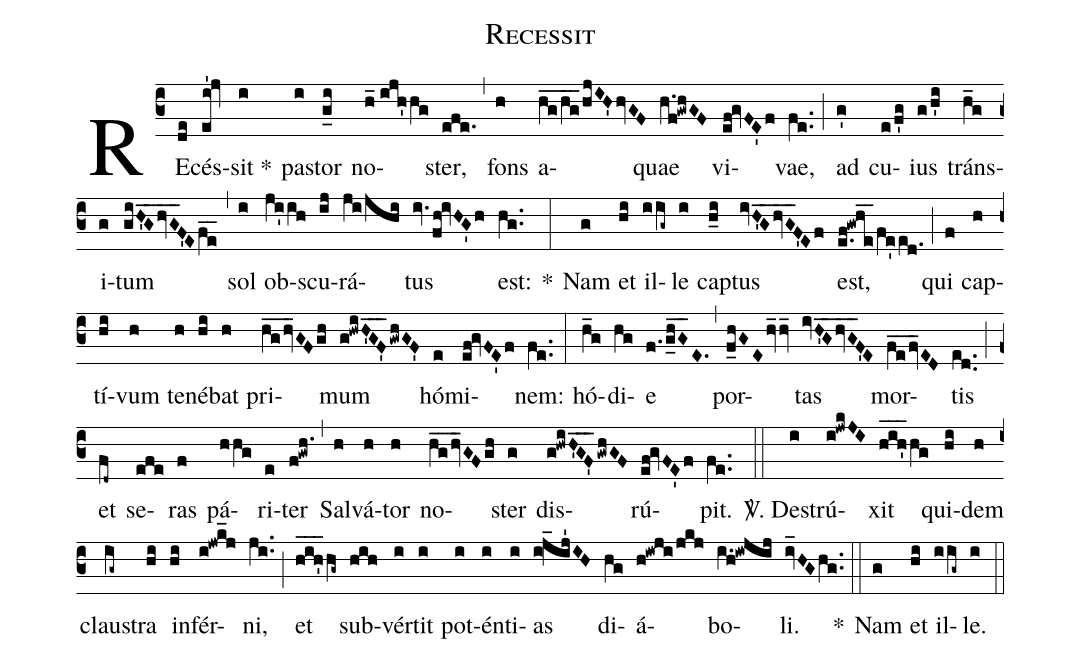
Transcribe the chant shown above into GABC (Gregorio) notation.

name:Recessit;
%%
(c3) RE(de)cés(ei'!jv)sit *(i) pa(i)stor(g_i) no(h_//ijh'hg)ster,(efe.) (,) fons(h) a(hg__/hg__/hjIH'hvGF)quae(h.f!gwhGF) vi(ef!gvFE'f)vae,(fe..) (;) ad(g') cu(e/f'g)ius(g/h'i) tráns(h_g)i(g)tum(giH'_G_hvG__F'Ef_e_) (,) sol(i) ob(ji'ih)scu(ij)rá(ji/jhi)tus(iv.fh!ivHG'h) est:(hg..) *(:)
Nam(g) et(hi) il(iig~)le(i) cap(h_i)tus(ivH'_G_hvG__F'Ef) est,(e.f!gwh_e_/fe'ed.) (;) qui(f) cap(h)tí(hi)vum(h) te(h)né(hi)bat(h) pri(hg__hv_GFgh)mum(g!hwiH'_G_F'_gwhGF') hó(e)mi(ef!gvFE'f)nem:(fe..) (:)
hó(h_g)di(hg)e(f./ghG___E.) (,) por(f_hGEhv_hv_)tas(ivH'_G_hvG__F'E) mor(fe__fv_ED)tis(ed..) (;) et(fd~) se(efe)ras(f) pá(hhg)ri(e)ter(f!gwh.) (,) Sal(h)vá(h)tor(h) no(hg__hv_GFgh)ster(g) dis(g!hwiH'_G_F'_gwhGF)rú(ef!gvFE'f)pit.(fe..) (::)

<sp>V/</sp>. De(i)strú(i!jwkJI)xit(hih'___hg) qui(hi)dem(h) clau(ig~)stra(hi) in(hi)fér(i!jwk_j)ni,(ji..) (;) et(hih'___hg~) sub(hih)vér(i)tit(i) pot(i)én(i)ti(i)as(i!j_ij'IH) di(hg)á(h!iwji/jkj)bo(i.h!iwjij)li.(iv_HGhg..) *(::) Nam(g) et(hi) il(iig~)le.(i) (::)
